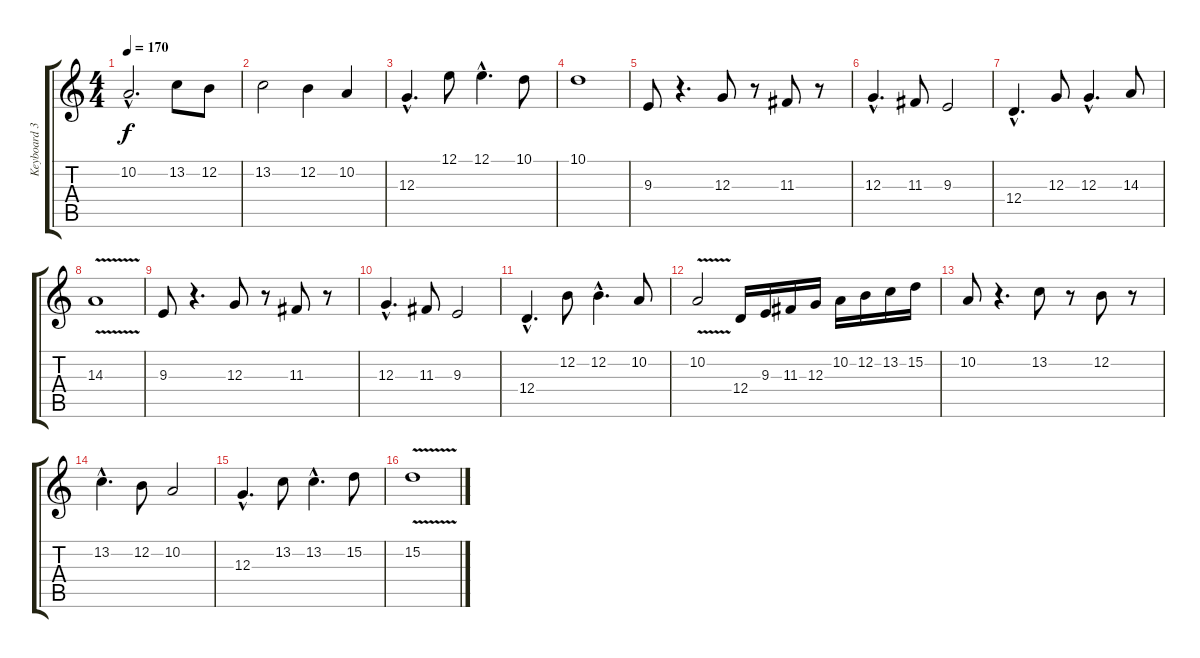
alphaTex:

\track ("Keyboard 3." "Keyboard 3") {instrument harpsichord}
\staff {score tabs}
\tuning (E4 B3 G3 D3 A2 E2) {hide}
\ts (4 4)
\tempo 170
\clef g2
\ks c
10.2{hac}.2{d dy f} 13.2.8 12.2.8 |
13.2.2 12.2.4 10.2.4 |
12.3{hac}.4{d} 12.1.8 12.1{hac}.4{d} 10.1.8 |
10.1.1 |
9.3.8 r.4{d} 12.3.8 r.8 11.3.8 r.8 |
12.3{hac}.4{d} 11.3.8 9.3.2 |
12.4{hac}.4{d} 12.3.8 12.3{hac}.4{d} 14.3.8 |
14.3{v}.1 |
9.3.8 r.4{d} 12.3.8 r.8 11.3.8 r.8 |
12.3{hac}.4{d} 11.3.8 9.3.2 |
12.4{hac}.4{d} 12.2.8 12.2{hac}.4{d} 10.2.8 |
10.2{v}.2 12.4.16 9.3.16 11.3.16 12.3.16 10.2.16 12.2.16 13.2.16 15.2.16 |
10.2.8 r.4{d} 13.2.8 r.8 12.2.8 r.8 |
13.2{hac}.4{d} 12.2.8 10.2.2 |
12.3{hac}.4{d} 13.2.8 13.2{hac}.4{d} 15.2.8 |
15.2{v}.1
